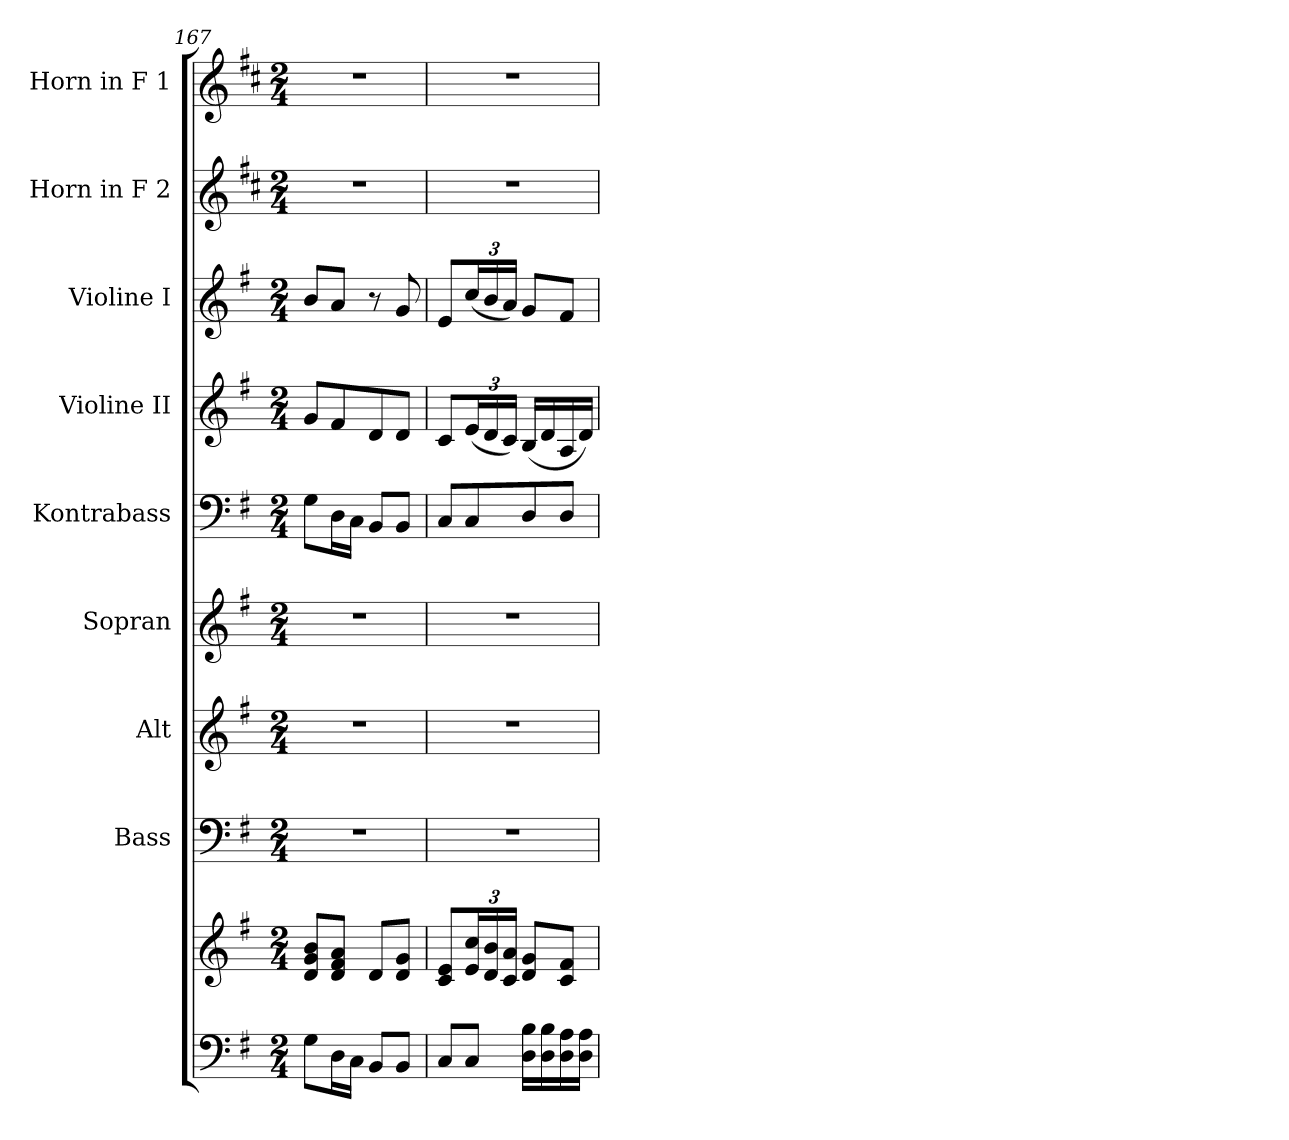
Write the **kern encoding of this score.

**kern	**kern	**kern	**kern	**kern	**kern	**kern	**kern	**kern	**kern
*part9	*part9	*part8	*part7	*part6	*part5	*part4	*part3	*part2	*part1
*staff10	*staff9	*staff8	*staff7	*staff6	*staff5	*staff4	*staff3	*staff2	*staff1
*	*	*I"Bass	*I"Alt	*I"Sopran	*I"Kontrabass	*I"Violine II	*I"Violine I	*I"Horn in F 2	*I"Horn in F 1
*	*	*I'B.	*I'A.	*I'S.	*I'Kb.	*I'Vl. II	*I'Vl. I	*I'Hrn. 2	*I'Hrn. 1
*clefF4	*clefG2	*clefF4	*clefG2	*clefG2	*clefF4	*clefG2	*clefG2	*clefG2	*clefG2
*	*	*	*	*	*ITrd7c12	*	*	*ITrd4c7	*ITrd4c7
*k[f#]	*k[f#]	*k[f#]	*k[f#]	*k[f#]	*k[f#]	*k[f#]	*k[f#]	*k[f#]	*k[f#]
*G:	*G:	*G:	*G:	*G:	*G:	*G:	*G:	*G:	*G:
*M2/4	*M2/4	*M2/4	*M2/4	*M2/4	*M2/4	*M2/4	*M2/4	*M2/4	*M2/4
=167	=167	=167	=167	=167	=167	=167	=167	=167	=167
8G\L	8d/ 8g/ 8b/L	2r	2r	2r	8GG\L	8g/L	8b/L	2r	2r
16D\L	8d/ 8f#/ 8a/J	.	.	.	16DD\L	8f#/	8a/J	.	.
16C\JJ	.	.	.	.	16CC\JJ	.	.	.	.
8BB/L	8d/L	.	.	.	8BBB/L	8d/	8r	.	.
8BB/J	8d/ 8g/J	.	.	.	8BBB/J	8d/J	8g/	.	.
=168	=168	=168	=168	=168	=168	=168	=168	=168	=168
8C/L	8c/ 8e/L	2r	2r	2r	8CC/L	8c/L	8e/L	2r	2r
8C/J	24e/ 24cc/L	.	.	.	8CC/	(<24e/L	(<24cc/L	.	.
.	24d/ 24b/	.	.	.	.	24d/	24b/	.	.
.	24c/ 24a/JJ	.	.	.	.	24c/JJ)	24a/JJ)	.	.
16D\ 16B\LL	8d/ 8g/L	.	.	.	8DD/	(<16B/LL	8g/L	.	.
16D\ 16B\	.	.	.	.	.	16d/	.	.	.
16D\ 16A\	8c/ 8f#/J	.	.	.	8DD/J	16A/	8f#/J	.	.
16D\ 16A\JJ	.	.	.	.	.	16d/JJ)	.	.	.
=	=	=	=	=	=	=	=	=	=
*-	*-	*-	*-	*-	*-	*-	*-	*-	*-
